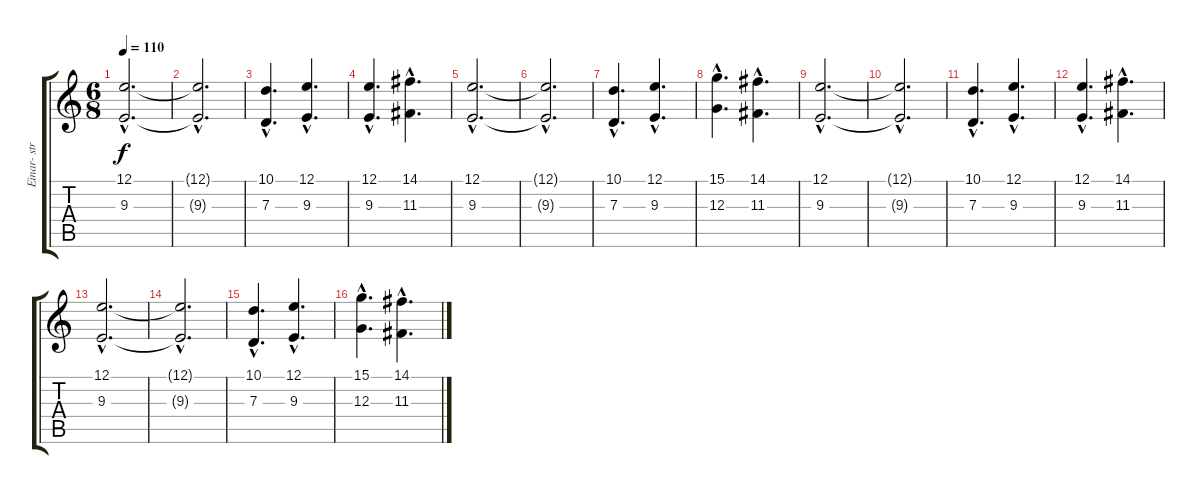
\track ("Einar- strings" "Einar- str") {instrument stringensemble1}
\staff {score tabs}
\tuning (E4 B3 G3 D3 A2 E2) {hide}
\ts (6 8)
\tempo 110
\clef g2
\ks c
(12.1{hac} 9.3{hac}).2{d dy f instrument stringensemble1} |
(12.1{hac t} 9.3{hac t}).2{d} |
(10.1{hac} 7.3{hac}).4{d} (12.1{hac} 9.3{hac}).4{d} |
(12.1{hac} 9.3{hac}).4{d} (14.1{hac} 11.3{hac}).4{d} |
(12.1{hac} 9.3{hac}).2{d} |
(12.1{hac t} 9.3{hac t}).2{d} |
(10.1{hac} 7.3{hac}).4{d} (12.1{hac} 9.3{hac}).4{d} |
(15.1{hac} 12.3{hac}).4{d} (14.1{hac} 11.3{hac}).4{d} |
(12.1{hac} 9.3{hac}).2{d} |
(12.1{hac t} 9.3{hac t}).2{d} |
(10.1{hac} 7.3{hac}).4{d} (12.1{hac} 9.3{hac}).4{d} |
(12.1{hac} 9.3{hac}).4{d} (14.1{hac} 11.3{hac}).4{d} |
(12.1{hac} 9.3{hac}).2{d} |
(12.1{hac t} 9.3{hac t}).2{d} |
(10.1{hac} 7.3{hac}).4{d} (12.1{hac} 9.3{hac}).4{d} |
(15.1{hac} 12.3{hac}).4{d} (14.1{hac} 11.3{hac}).4{d}
